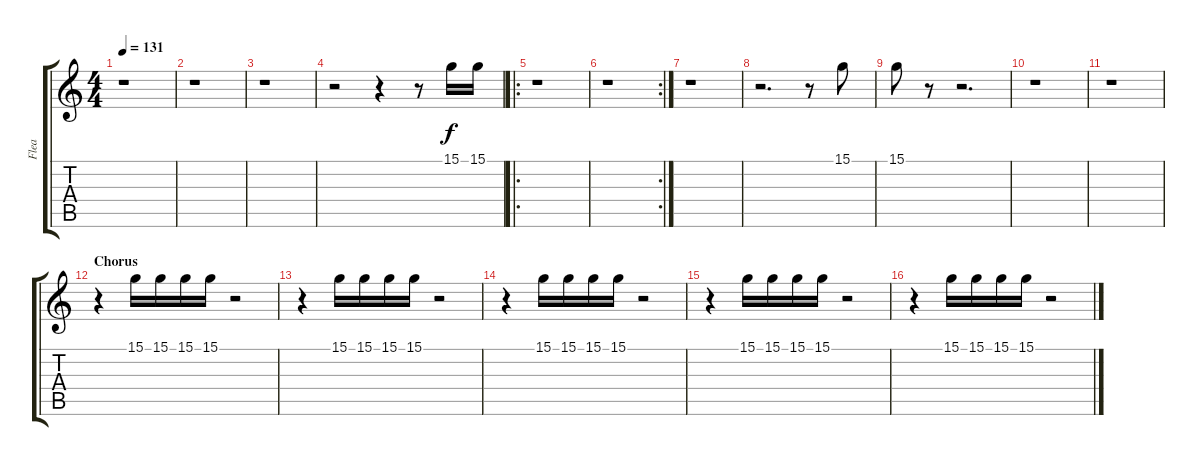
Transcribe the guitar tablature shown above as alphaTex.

\track ("Flea" "Flea") {instrument trumpet}
\staff {score tabs}
\tuning (E4 B3 G3 D3 A2 E2) {hide}
\ts (4 4)
\tempo 131
\clef g2
\ks c
r.1{dy f} |
r.1 |
r.1 |
r.2 r.4 r.8 15.1.16 15.1.16 |
\ro
r.1 |
\rc 2
r.1 |
r.1 |
r.2{d} r.8 15.1.8 |
15.1.8 r.8 r.2{d} |
r.1 |
r.1 |
\section ("" "Chorus")
r.4 15.1.16 15.1.16 15.1.16 15.1.16 r.2 |
r.4 15.1.16 15.1.16 15.1.16 15.1.16 r.2 |
r.4 15.1.16 15.1.16 15.1.16 15.1.16 r.2 |
r.4 15.1.16 15.1.16 15.1.16 15.1.16 r.2 |
r.4 15.1.16 15.1.16 15.1.16 15.1.16 r.2
